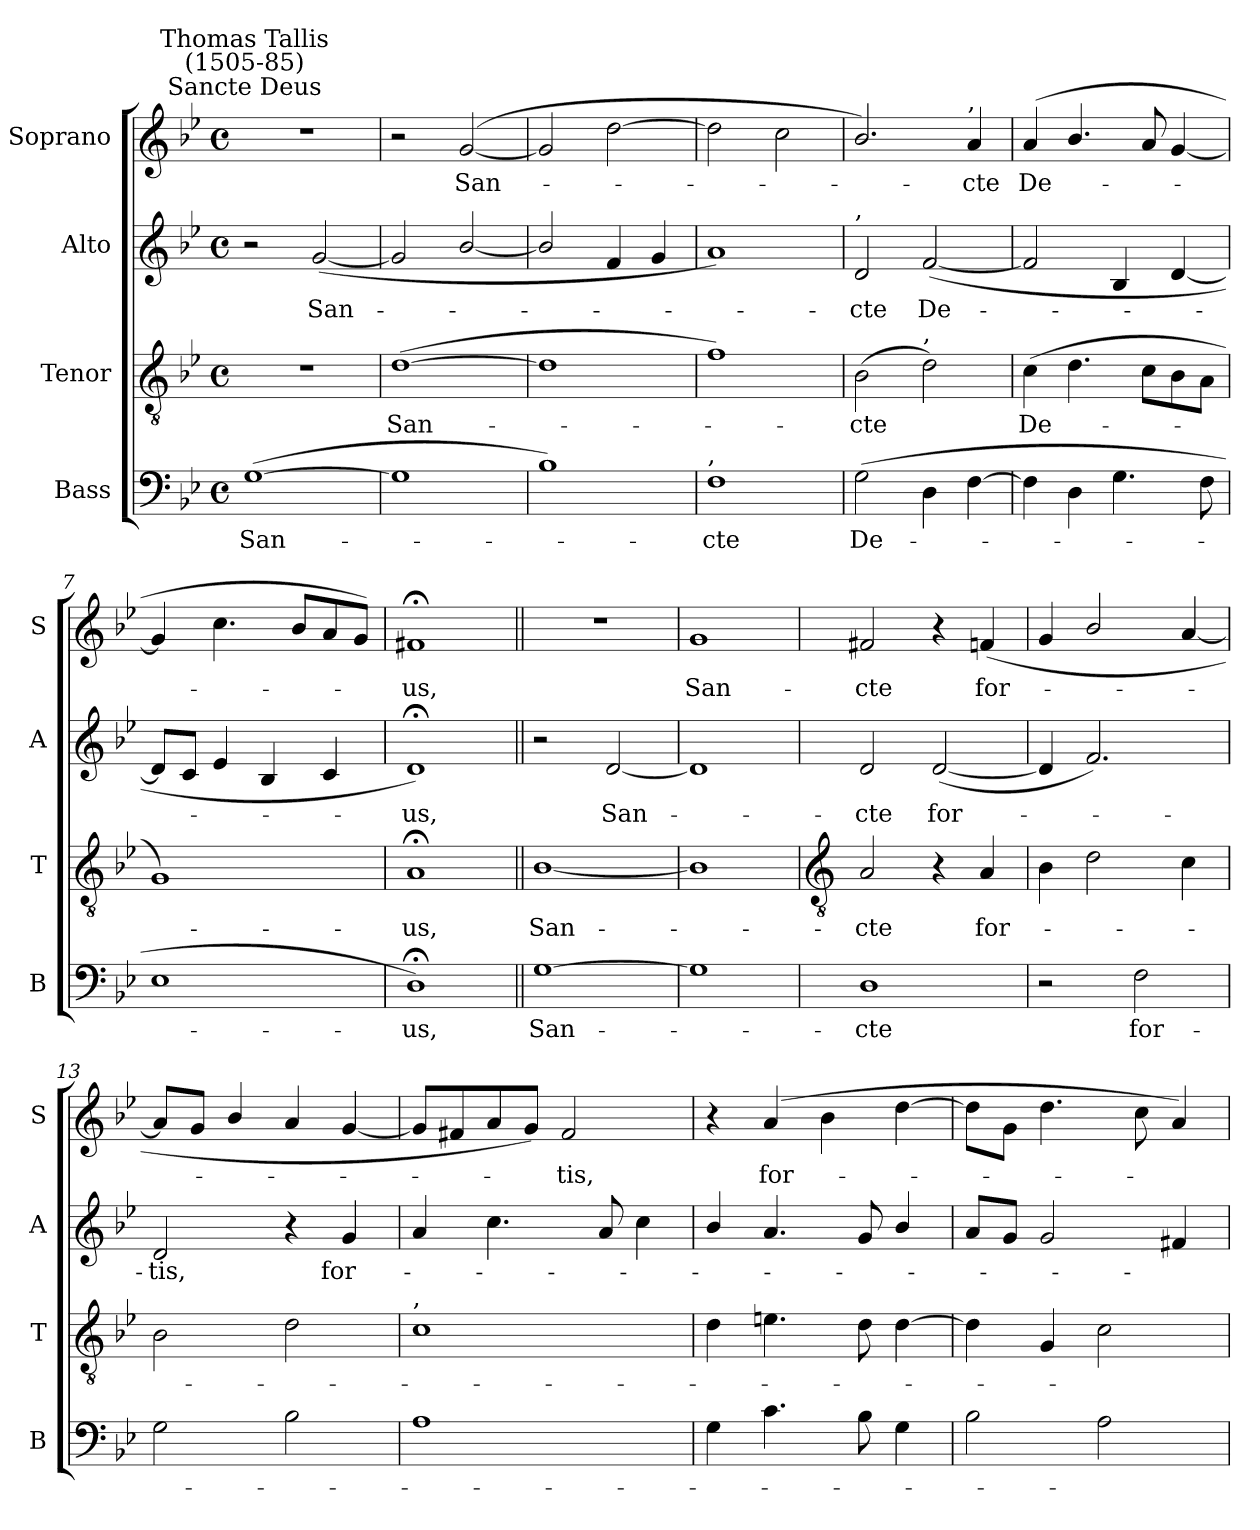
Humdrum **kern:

**kern	**text	**kern	**text	**kern	**text	**kern	**text
*part4	*part4	*part3	*part3	*part2	*part2	*part1	*part1
*staff4	*staff4	*staff3	*staff3	*staff2	*staff2	*staff1	*staff1
*I"Bass	*	*I"Tenor	*	*I"Alto	*	*I"Soprano	*
*I'B	*	*I'T	*	*I'A	*	*I'S	*
*clefF4	*	*clefGv2	*	*clefG2	*	*clefG2	*
*k[b-e-]	*	*k[b-e-]	*	*k[b-e-]	*	*k[b-e-]	*
*B-:	*	*B-:	*	*B-:	*	*B-:	*
*M4/4	*	*M4/4	*	*M4/4	*	*M4/4	*
*met(c)	*	*met(c)	*	*met(c)	*	*met(c)	*
=1	=1	=1	=1	=1	=1	=1	=1
!	!	!	!	!	!	!LO:TX:a:cj:t=Sancte Deus	!
!	!	!	!	!	!	!LO:TX:a:cj:t=Thomas Tallis\n(1505-85)	!
!	!LO:LY:b	!	!	!	!	!	!
(>[1G	San-	1r	.	2r	.	1r	.
!	!	!	!	!	!LO:LY:b	!	!
.	.	.	.	(<[2g	San-	.	.
=2	=2	=2	=2	=2	=2	=2	=2
!	!	!	!LO:LY:b	!	!	!	!
1G]	.	(>[1d	San-	2g]	.	2r	.
!	!	!	!	!	!	!	!LO:LY:b
.	.	.	.	[2b-/	.	(<[2g	San-
=3	=3	=3	=3	=3	=3	=3	=3
1B-)	.	1d]	.	2b-/]	.	2g]	.
.	.	.	.	4f	.	[2dd	.
.	.	.	.	4g	.	.	.
=4	=4	=4	=4	=4	=4	=4	=4
!LO:TX:a:t=,	!	!	!	!	!	!	!
!	!LO:LY:b	!	!	!	!	!	!
1F	cte	1f)	.	1a)	.	2dd]	.
.	.	.	.	.	.	2cc	.
=5	=5	=5	=5	=5	=5	=5	=5
!	!	!	!	!LO:TX:a:t=,	!	!	!
!	!LO:LY:b	!	!LO:LY:b	!	!LO:LY:b	!	!
(>2G	De-	(>2B-	cte	2d	cte	2.b-/)	.
!	!	!LO:TX:a:t=,	!	!	!	!	!
!	!	!	!	!	!LO:LY:b	!	!
4D	.	2d)	.	(<[2f	De-	.	.
!	!	!	!	!	!	!LO:TX:a:t=,	!
!	!	!	!	!	!	!	!LO:LY:b
[4F	.	.	.	.	.	4a	cte
=6	=6	=6	=6	=6	=6	=6	=6
!	!	!	!LO:LY:b	!	!	!	!LO:LY:b
4F]	.	(>4c	De-	2f]	.	(<4a	De-
4D	.	4.d	.	.	.	4.b-/	.
4.G	.	.	.	4B-	.	.	.
.	.	8cL	.	.	.	8a	.
.	.	8B-	.	[4d	.	[4g	.
8F	.	8AJ	.	.	.	.	.
=7	=7	=7	=7	=7	=7	=7	=7
1E-	.	1G)	.	8dL]	.	4g]	.
.	.	.	.	8cJ	.	.	.
.	.	.	.	4e-	.	4.cc	.
.	.	.	.	4B-	.	.	.
.	.	.	.	.	.	8b-L	.
.	.	.	.	4c	.	8a	.
.	.	.	.	.	.	8gJ)	.
=8	=8	=8	=8	=8	=8	=8	=8
!	!LO:LY:b	!	!LO:LY:b	!	!LO:LY:b	!	!LO:LY:b
1D;<)	us,	1A;<	us,	1d;<)	us,	1f#X;<	us,
=9||	=9||	=9||	=9||	=9||	=9||	=9||	=9||
!	!LO:LY:b	!	!LO:LY:b	!	!	!	!
[1G	San-	[1B-/	San-	2r	.	1r	.
!	!	!	!	!	!LO:LY:b	!	!
.	.	.	.	[2d	San-	.	.
=10	=10	=10	=10	=10	=10	=10	=10
!	!	!	!	!	!	!	!LO:LY:b
1G]	.	1B-]	.	1d]	.	1g	San-
!!LO:LB:g=z
=11	=11	=11	=11	=11	=11	=11	=11
*	*	*clefGv2	*	*	*	*	*
!	!LO:LY:b	!	!LO:LY:b	!	!LO:LY:b	!	!LO:LY:b
1D	cte	2A	cte	2d	cte	2f#X	-cte
!	!	!	!	!	!LO:LY:b	!	!
.	.	4r	.	(<[2d	for-	4r	.
!	!	!	!LO:LY:b	!	!	!	!LO:LY:b
.	.	4A	for-	.	.	(<4fn	for-
=12	=12	=12	=12	=12	=12	=12	=12
2r	.	4B-	.	4d]	.	4g	.
.	.	2d	.	2.f)	.	2b-/	.
!	!LO:LY:b	!	!	!	!	!	!
2F	for-	.	.	.	.	.	.
.	.	4c	.	.	.	[4a	.
=13	=13	=13	=13	=13	=13	=13	=13
!	!	!	!	!	!LO:LY:b	!	!
2G	.	2B-	.	2d	tis,	8aL]	.
.	.	.	.	.	.	8gJ	.
.	.	.	.	.	.	4b-/	.
2B-\	.	2d	.	4r	.	4a	.
!	!	!	!	!	!LO:LY:b	!	!
.	.	.	.	4g	for-	[4g	.
=14	=14	=14	=14	=14	=14	=14	=14
!	!	!LO:TX:a:t=,	!	!	!	!	!
1A	.	1c	.	4a	.	8gL]	.
.	.	.	.	.	.	8f#X	.
.	.	.	.	4.cc	.	8a	.
.	.	.	.	.	.	8gJ)	.
!	!	!	!	!	!	!	!LO:LY:b
.	.	.	.	.	.	2f#	tis,
.	.	.	.	8a	.	.	.
.	.	.	.	4cc	.	.	.
=15	=15	=15	=15	=15	=15	=15	=15
4G	.	4d	.	4b-/	.	4r	.
!	!	!	!	!	!	!	!LO:LY:b
4.c	.	4.en	.	4.a	.	(>4a	for-
.	.	.	.	.	.	4b-	.
8B-\	.	8d	.	8g	.	.	.
4G	.	[4d	.	4b-/	.	[4dd	.
=16	=16	=16	=16	=16	=16	=16	=16
2B-\	.	4d]	.	8aL	.	8ddL]	.
.	.	.	.	8gJ	.	8gJ	.
.	.	4G	.	2g	.	4.dd	.
2A	.	2c	.	.	.	.	.
.	.	.	.	.	.	8cc	.
.	.	.	.	4f#X	.	4a)	.
=	=	=	=	=	=	=	=
*-	*-	*-	*-	*-	*-	*-	*-
